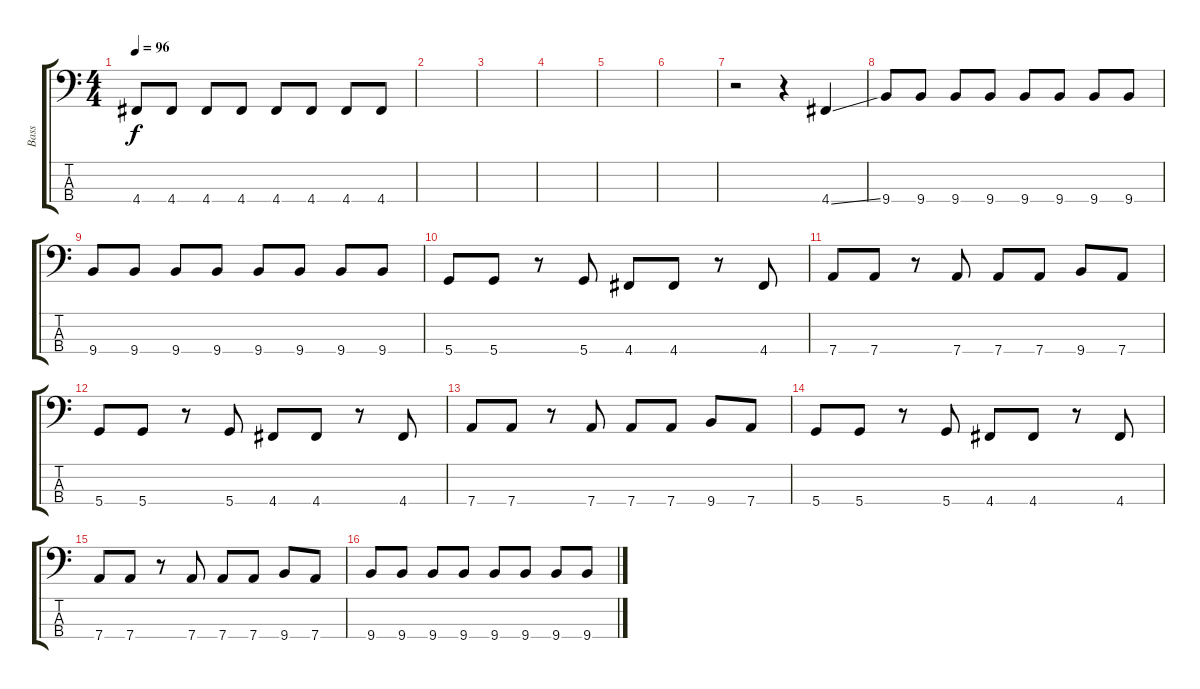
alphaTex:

\track ("Bass" "Bass") {instrument electricbassfinger}
\staff {score tabs}
\tuning (G2 D2 A1 D1) {hide}
\ts (4 4)
\tempo 96
\clef f4
\ks c
4.4.8{dy f} 4.4.8 4.4.8 4.4.8 4.4.8 4.4.8 4.4.8 4.4.8 |
|
|
|
|
|
r.2 r.4 4.4{ss}.4 |
9.4.8 9.4.8 9.4.8 9.4.8 9.4.8 9.4.8 9.4.8 9.4.8 |
9.4.8 9.4.8 9.4.8 9.4.8 9.4.8 9.4.8 9.4.8 9.4.8 |
5.4.8 5.4.8 r.8 5.4.8 4.4.8 4.4.8 r.8 4.4.8 |
7.4.8 7.4.8 r.8 7.4.8 7.4.8 7.4.8 9.4.8 7.4.8 |
5.4.8 5.4.8 r.8 5.4.8 4.4.8 4.4.8 r.8 4.4.8 |
7.4.8 7.4.8 r.8 7.4.8 7.4.8 7.4.8 9.4.8 7.4.8 |
5.4.8 5.4.8 r.8 5.4.8 4.4.8 4.4.8 r.8 4.4.8 |
7.4.8 7.4.8 r.8 7.4.8 7.4.8 7.4.8 9.4.8 7.4.8 |
9.4.8 9.4.8 9.4.8 9.4.8 9.4.8 9.4.8 9.4.8 9.4.8
